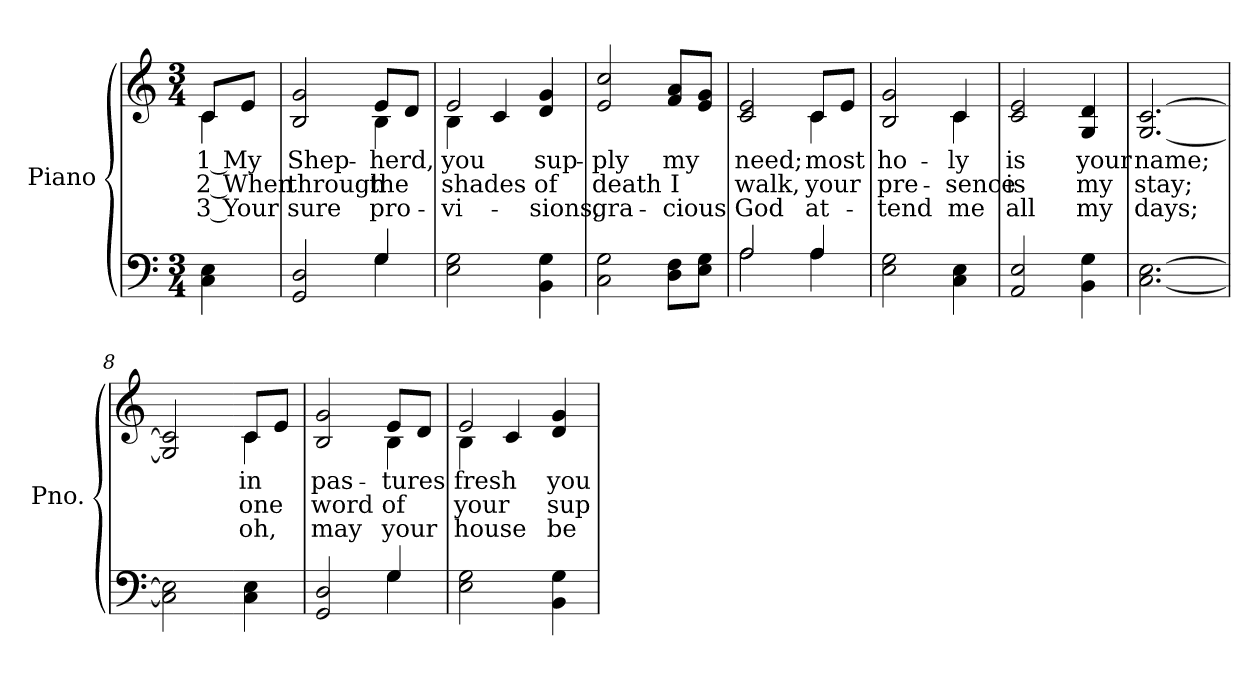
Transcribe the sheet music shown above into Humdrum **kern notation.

**kern	**kern	**text	**text	**text
*part2	*part1	*part1	*part1	*part1
*staff2	*staff1	*staff1	*staff1	*staff1
*I"Piano	*I"Piano	*	*	*
*I'Pno.	*I'Pno.	*	*	*
!!LO:PB:g=z
*clefF4	*clefG2	*	*	*
*k[]	*k[]	*	*	*
*C:	*C:	*	*	*
*M3/4	*M3/4	*	*	*
=	=	=	=	=
!	!	!LO:LY:b:color=#000000	!LO:LY:b:color=#000000	!LO:LY:b:color=#000000
*	*^	*	*	*
4Ci\ 4Ei	8ci/L	4ci\	1 My	2 When	3 Your
.	8ei/J	.	.	.	.
=1	=1	=1	=1	=1	=1
*^	*	*	*	*	*
!	!	!	!	!LO:LY:b:color=#000000	!LO:LY:b:color=#000000	!LO:LY:b:color=#000000
2GGi/ 2Di	2ryy	2Bi/ 2gi	2ryy	Shep-	through	sure
!	!	!	!	!LO:LY:b:color=#000000	!LO:LY:b:color=#000000	!LO:LY:b:color=#000000
4Gi/	4Gi\	8ei/L	4Bi\	-herd,	the	pro-
.	.	8di/J	.	.	.	.
*v	*v	*	*	*	*	*
=2	=2	=2	=2	=2	=2
!	!	!	!LO:LY:b:color=#000000	!LO:LY:b:color=#000000	!LO:LY:b:color=#000000
2Ei\ 2Gi	2ei/	4Bi\	you	shades	-vi-
.	.	4ci/	.	.	.
!	!	!	!LO:LY:b:color=#000000	!LO:LY:b:color=#000000	!LO:LY:b:color=#000000
4BBi\ 4Gi	4di/ 4gi	4ryy	sup-	of	-sions,
*	*v	*v	*	*	*
=3	=3	=3	=3	=3
*	*^	*	*	*
!	!	!	!LO:LY:b:color=#000000	!LO:LY:b:color=#000000	!LO:LY:b:color=#000000
*	*v	*v	*	*	*
2Ci\ 2Gi	2ei/ 2cci	-ply	death	gra-
!	!	!LO:LY:b:color=#000000	!LO:LY:b:color=#000000	!LO:LY:b:color=#000000
8Di\ 8Fi\L	8fi/ 8ai/L	my	I	-cious
8Ei\ 8Gi\J	8ei/ 8gi/J	.	.	.
=4	=4	=4	=4	=4
*^	*	*	*	*
!	!	!	!LO:LY:b:color=#000000	!LO:LY:b:color=#000000	!LO:LY:b:color=#000000
*	*	*^	*	*	*
2Ai/	2Ai\	2ci/ 2ei	2ryy	need;	walk,	God
!	!	!	!	!LO:LY:b:color=#000000	!LO:LY:b:color=#000000	!LO:LY:b:color=#000000
4Ai/	4Ai\	8ci/L	4ci\	most	your	at-
.	.	8ei/J	.	.	.	.
*v	*v	*	*	*	*	*
!!LO:LB:g=z	!!
=5	=5	=5	=5	=5	=5
!	!	!	!LO:LY:b:color=#000000	!LO:LY:b:color=#000000	!LO:LY:b:color=#000000
2Ei\ 2Gi	2Bi/ 2gi	2ryy	ho-	pre-	-tend
!	!	!	!LO:LY:b:color=#000000	!LO:LY:b:color=#000000	!LO:LY:b:color=#000000
4Ci\ 4Ei	4ci/	4ci\	-ly	-sence	me
*	*v	*v	*	*	*
=6	=6	=6	=6	=6
*	*^	*	*	*
!	!	!	!LO:LY:b:color=#000000	!LO:LY:b:color=#000000	!LO:LY:b:color=#000000
*	*v	*v	*	*	*
2AAi/ 2Ei	2ci/ 2ei	is	is	all
!	!	!LO:LY:b:color=#000000	!LO:LY:b:color=#000000	!LO:LY:b:color=#000000
4BBi\ 4Gi	4Gi/ 4di	your	my	my
=7	=7	=7	=7	=7
!	!	!LO:LY:b:color=#000000	!LO:LY:b:color=#000000	!LO:LY:b:color=#000000
[2.Ci\ [2.Ei	[2.Gi/ [2.ci	name;	stay;	days;
=8	=8	=8	=8	=8
2Ci\] 2Ei]	2Gi/] 2ci]	.	.	.
=9-	=9-	=9-	=9-	=9-
!	!	!LO:LY:b:color=#000000	!LO:LY:b:color=#000000	!LO:LY:b:color=#000000
*	*^	*	*	*
4Ci\ 4Ei	8ci/L	4ci\	in	one	oh,
.	8ei/J	.	.	.	.
=10	=10	=10	=10	=10	=10
*^	*	*	*	*	*
!	!	!	!	!LO:LY:b:color=#000000	!LO:LY:b:color=#000000	!LO:LY:b:color=#000000
2GGi/ 2Di	2ryy	2Bi/ 2gi	2ryy	pas-	word	may
!	!	!	!	!LO:LY:b:color=#000000	!LO:LY:b:color=#000000	!LO:LY:b:color=#000000
4Gi/	4Gi\	8ei/L	4Bi\	-tures	of	your
.	.	8di/J	.	.	.	.
*v	*v	*	*	*	*	*
=11	=11	=11	=11	=11	=11
!	!	!	!LO:LY:b:color=#000000	!LO:LY:b:color=#000000	!LO:LY:b:color=#000000
2Ei\ 2Gi	2ei/	4Bi\	fresh	your	house
.	.	4ci/	.	.	.
!	!	!	!LO:LY:b:color=#000000	!LO:LY:b:color=#000000	!LO:LY:b:color=#000000
4BBi\ 4Gi	4di/ 4gi	4ryy	you	sup-	be
*	*v	*v	*	*	*
=	=	=	=	=
*-	*-	*-	*-	*-
